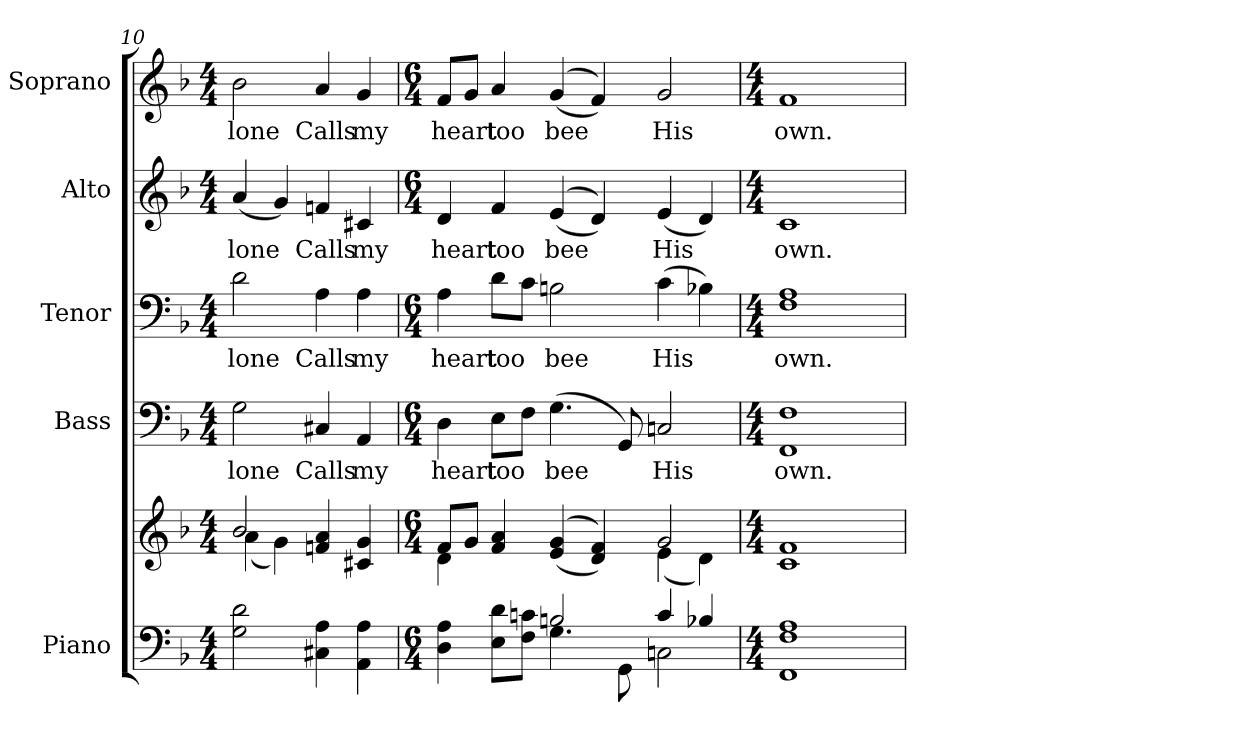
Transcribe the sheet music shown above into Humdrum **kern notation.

**kern	**kern	**kern	**text	**kern	**text	**kern	**text	**kern	**text
*part5	*part5	*part4	*part4	*part3	*part3	*part2	*part2	*part1	*part1
*staff6	*staff5	*staff4	*staff4	*staff3	*staff3	*staff2	*staff2	*staff1	*staff1
*I"Piano	*	*I"Bass	*	*I"Tenor	*	*I"Alto	*	*I"Soprano	*
*I'Pno.	*	*I'B.	*	*I'T.	*	*I'A.	*	*I'S.	*
*clefF4	*clefG2	*clefF4	*	*clefF4	*	*clefG2	*	*clefG2	*
*k[b-]	*k[b-]	*k[b-]	*	*k[b-]	*	*k[b-]	*	*k[b-]	*
*F:	*F:	*F:	*	*F:	*	*F:	*	*F:	*
*M4/4	*M4/4	*M4/4	*	*M4/4	*	*M4/4	*	*M4/4	*
=10	=10	=10	=10	=10	=10	=10	=10	=10	=10
*	*^	*	*	*	*	*	*	*	*
!	!	!	!	!LO:LY:b:color=#000000	!	!	!	!	!	!
!	!	!	!	!	!	!LO:LY:b:color=#000000	!	!	!	!
!	!	!	!	!	!	!	!	!LO:LY:b:color=#000000	!	!
!	!	!	!	!	!	!	!	!	!	!LO:LY:b:color=#000000
2Gi\ 2di	2b-i/	(4ai\	2Gi\	-lone	2di\	-lone	(4ai/	-lone	2b-i\	-lone
.	.	4gi\)	.	.	.	.	4gi/)	.	.	.
!	!	!	!	!LO:LY:b:color=#000000	!	!	!	!	!	!
!	!	!	!	!	!	!LO:LY:b:color=#000000	!	!	!	!
!	!	!	!	!	!	!	!	!LO:LY:b:color=#000000	!	!
!	!	!	!	!	!	!	!	!	!	!LO:LY:b:color=#000000
4C#Xi\ 4Ai	4fni/ 4ai	2ryy	4C#Xi/	Calls	4Ai\	Calls	4fni/	Calls	4ai/	Calls
!	!	!	!	!LO:LY:b:color=#000000	!	!	!	!	!	!
!	!	!	!	!	!	!LO:LY:b:color=#000000	!	!	!	!
!	!	!	!	!	!	!	!	!LO:LY:b:color=#000000	!	!
!	!	!	!	!	!	!	!	!	!	!LO:LY:b:color=#000000
4AAi\ 4Ai	4c#Xi/ 4gi	.	4AAi/	my	4Ai\	my	4c#Xi/	my	4gi/	my
!!LO:PB:g=z
=11	=11	=11	=11	=11	=11	=11	=11	=11	=11	=11
*M6/4	*M6/4	*	*M6/4	*	*M6/4	*	*M6/4	*	*M6/4	*
*^	*	*	*	*	*	*	*	*	*	*
!	!	!	!	!	!LO:LY:b:color=#000000	!	!	!	!	!	!
!	!	!	!	!	!	!	!LO:LY:b:color=#000000	!	!	!	!
!	!	!	!	!	!	!	!	!	!LO:LY:b:color=#000000	!	!
!	!	!	!	!	!	!	!	!	!	!	!LO:LY:b:color=#000000
4Di\ 4Ai	2ryy	8fi/L	4di\	4Di\	heart	4Ai\	heart	4di/	heart	8fi/L	heart
.	.	8gi/J	.	.	.	.	.	.	.	8gi/J	.
!	!	!	!	!	!LO:LY:b:color=#000000	!	!	!	!	!	!
!	!	!	!	!	!	!	!LO:LY:b:color=#000000	!	!	!	!
!	!	!	!	!	!	!	!	!	!LO:LY:b:color=#000000	!	!
!	!	!	!	!	!	!	!	!	!	!	!LO:LY:b:color=#000000
8Ei\ 8diL	.	4fi/ 4ai	4ryy	8Ei\L	too	8di\L	too	4fi/	too	4ai/	too
8Fi\ 8cniJ	.	.	.	8Fi\J	.	8ci\J	.	.	.	.	.
!	!	!	!	!	!LO:LY:b:color=#000000	!	!	!	!	!	!
!	!	!	!	!	!	!	!LO:LY:b:color=#000000	!	!	!	!
!	!	!	!	!	!	!	!	!	!LO:LY:b:color=#000000	!	!
!	!	!	!	!	!	!	!	!	!	!	!LO:LY:b:color=#000000
2Bni/	4.Gi\	((4ei/ 4gi	2ryy	(4.Gi\	bee	2Bni\	bee	((4ei/	bee	((4gi/	bee
.	.	4di/ 4fi))	.	.	.	.	.	4di/))	.	4fi/))	.
.	8GGi\	.	.	8GGi/)	.	.	.	.	.	.	.
!	!	!	!	!	!LO:LY:b:color=#000000	!	!	!	!	!	!
!	!	!	!	!	!	!	!LO:LY:b:color=#000000	!	!	!	!
!	!	!	!	!	!	!	!	!	!LO:LY:b:color=#000000	!	!
!	!	!	!	!	!	!	!	!	!	!	!LO:LY:b:color=#000000
4ci/	2Cni\	2gi/	(4ei\	2Cni/	His	(4ci\	His	(4ei/	His	2gi/	His
4B-Xi/	.	.	4di\)	.	.	4B-Xi\)	.	4di/)	.	.	.
*v	*v	*	*	*	*	*	*	*	*	*	*
=12	=12	=12	=12	=12	=12	=12	=12	=12	=12	=12
*M4/4	*M4/4	*	*M4/4	*	*M4/4	*	*M4/4	*	*M4/4	*
!	!	!	!	!LO:LY:b:color=#000000	!	!	!	!	!	!
!	!	!	!	!	!	!LO:LY:b:color=#000000	!	!	!	!
!	!	!	!	!	!	!	!	!LO:LY:b:color=#000000	!	!
!	!	!	!	!	!	!	!	!	!	!LO:LY:b:color=#000000
1FFi 1Fi 1Ai	1ci 1fi	2ryy	1FFi 1Fi	own.	1Fi 1Ai	own.	1ci	own.	1fi	own.
.	.	2ryy	.	.	.	.	.	.	.	.
*	*v	*v	*	*	*	*	*	*	*	*
=	=	=	=	=	=	=	=	=	=
*-	*-	*-	*-	*-	*-	*-	*-	*-	*-
